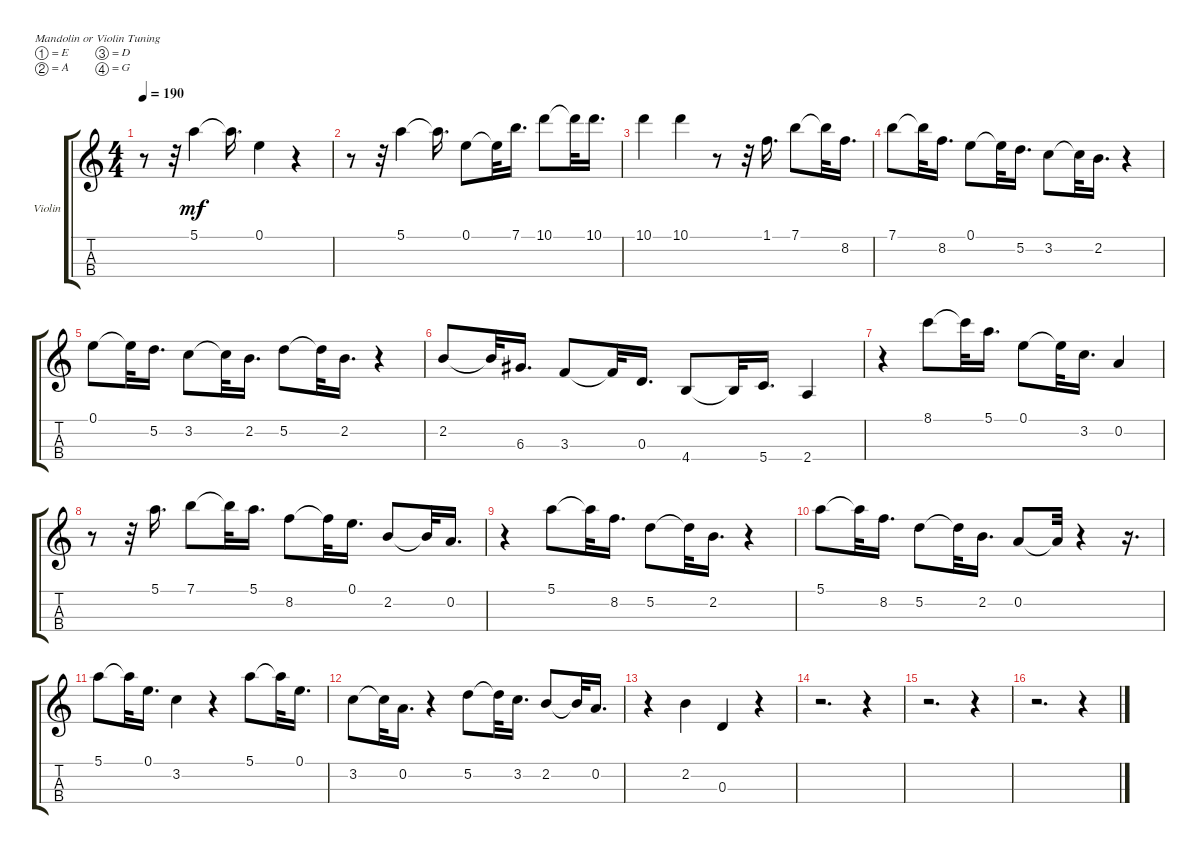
\bracketExtendMode groupsimilarinstruments
\firstSystemTrackNameOrientation horizontal
\otherSystemsTrackNameOrientation horizontal
\track ("Violon (Grapelli)" "Violin") {instrument violin}
\staff {score tabs}
\tuning (E5 A4 D4 G3)
\ts (4 4)
\tempo 190
\clef g2
\ks c
r.8{dy mf} r.32 5.1.4 5.1{t}.16{d} 0.1.4 r.4 |
r.8 r.32 5.1.4 5.1{t}.16{d} 0.1.8 0.1{t}.32 7.1.16{d} 10.1.8 10.1{t}.32 10.1.16{d} |
10.1.4 10.1.4 r.8 r.32 1.1.16{d} 7.1.8 7.1{t}.32 8.2.16{d} |
7.1.8 7.1{t}.32 8.2.16{d} 0.1.8 0.1{t}.32 5.2.16{d} 3.2.8 3.2{t}.32 2.2.16{d} r.4 |
0.1.8 0.1{t}.32 5.2.16{d} 3.2.8 3.2{t}.32 2.2.16{d} 5.2.8 5.2{t}.32 2.2.16{d} r.4 |
2.2.8 2.2{t}.32 6.3.16{d} 3.3.8 3.3{t}.32 0.3.16{d} 4.4.8 4.4{t}.32 5.4.16{d} 2.4.4 |
r.4 8.1.8 8.1{t}.32 5.1.16{d} 0.1.8 0.1{t}.32 3.2.16{d} 0.2.4 |
r.8 r.32 5.1.16{d} 7.1.8 7.1{t}.32 5.1.16{d} 8.2.8 8.2{t}.32 0.1.16{d} 2.2.8 2.2{t}.32 0.2.16{d} |
r.4 5.1.8 5.1{t}.32 8.2.16{d} 5.2.8 5.2{t}.32 2.2.16{d} r.4 |
5.1.8 5.1{t}.32 8.2.16{d} 5.2.8 5.2{t}.32 2.2.16{d} 0.2.8 0.2{t}.32 r.4 r.16{d} |
5.1.8 5.1{t}.32 0.1.16{d} 3.2.4 r.4 5.1.8 5.1{t}.32 0.1.16{d} |
3.2.8 3.2{t}.32 0.2.16{d} r.4 5.2.8 5.2{t}.32 3.2.16{d} 2.2.8 2.2{t}.32 0.2.16{d} |
r.4 2.2.4 0.3.4 r.4 |
r.2{d} r.4 |
r.2{d} r.4 |
r.2{d} r.4
